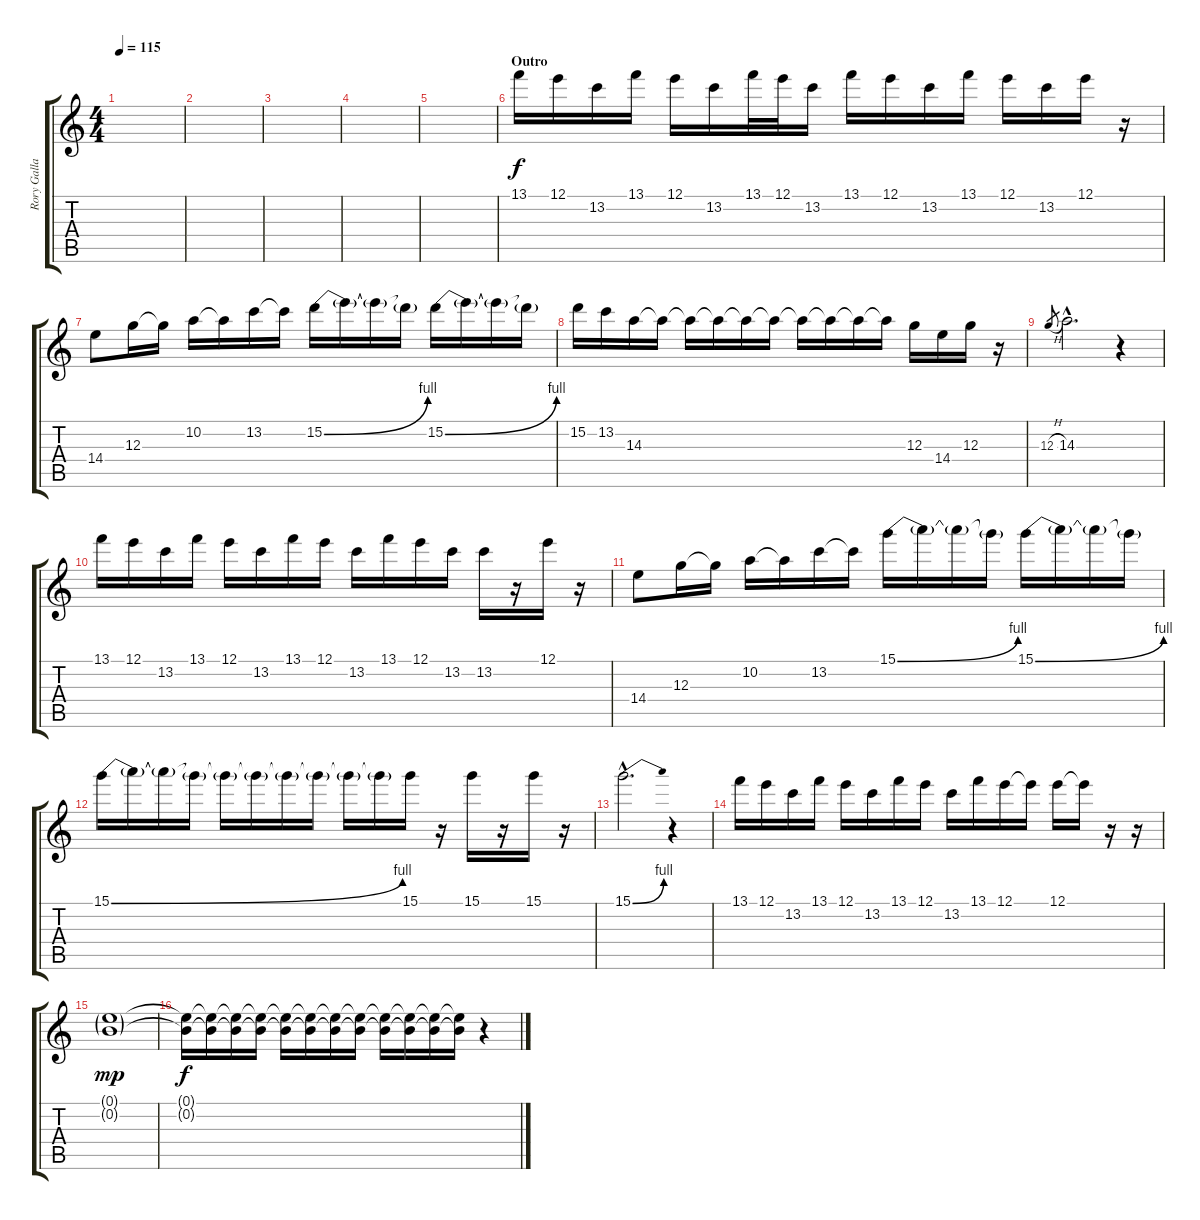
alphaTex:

\track ("Rory Gallagher Lead" "Rory Galla") {instrument overdrivenguitar}
\staff {score tabs}
\tuning (E4 B3 G3 D3 A2 E2) {hide}
\ts (4 4)
\tempo 115
\clef g2
\ks c
|
|
|
|
|
\section ("" "Outro")
13.1.16 12.1.16 13.2.16 13.1.16 12.1.16 13.2.16 13.1.32 12.1.32 13.2.16 13.1.16 12.1.16 13.2.16 13.1.16 12.1.16 13.2.16 12.1.16 r.16 |
14.4.8 12.3.16 12.3{t}.16 10.2.16 10.2{t}.16 13.2.16 13.2{t}.16 15.2{be (bend 0 0 60 4)}.16 15.2{t}.16 15.2{t}.16 15.2{t}.16 15.2{be (bend 0 0 60 4)}.16 15.2{t}.16 15.2{t}.16 15.2{t}.16 |
15.2.16 13.2.16 14.3.16 14.3{t}.16 14.3{t}.16 14.3{t}.16 14.3{t}.16 14.3{t}.16 14.3{t}.16 14.3{t}.16 14.3{t}.16 14.3{t}.16 12.3.16 14.4.16 12.3.16 r.16 |
12.3{h}.8{gr} 14.3{hac}.2{d} r.4 |
13.1.16 12.1.16 13.2.16 13.1.16 12.1.16 13.2.16 13.1.16 12.1.16 13.2.16 13.1.16 12.1.16 13.2.16 13.2.16 r.16 12.1.16 r.16 |
14.4.8 12.3.16 12.3{t}.16 10.2.16 10.2{t}.16 13.2.16 13.2{t}.16 15.1{be (bend 0 0 60 4)}.16 15.1{t}.16 15.1{t}.16 15.1{t}.16 15.1{be (bend 0 0 60 4)}.16 15.1{t}.16 15.1{t}.16 15.1{t}.16 |
15.1{be (bend 0 0 60 4)}.16 15.1{t}.16 15.1{t}.16 15.1{t}.16 15.1{t}.16 15.1{t}.16 15.1{t}.16 15.1{t}.16 15.1{t}.16 15.1{t}.16 15.1.16 r.16 15.1.16 r.16 15.1.16 r.16 |
15.1{be (bend 0 0 60 4) hac}.2{d} r.4 |
13.1.16 12.1.16 13.2.16 13.1.16 12.1.16 13.2.16 13.1.16 12.1.16 13.2.16 13.1.16 12.1.16 12.1{t}.16 12.1.16 12.1{t}.16 r.16 r.16 |
(0.1{g} 0.2{g}).1{dy mp} |
(0.1{t} 0.2{t}).16{dy f volume 14} (0.1{t} 0.2{t}).16 (0.1{t} 0.2{t}).16{volume 12} (0.1{t} 0.2{t}).16 (0.1{t} 0.2{t}).16{volume 10} (0.1{t} 0.2{t}).16 (0.1{t} 0.2{t}).16{volume 8} (0.1{t} 0.2{t}).16 (0.1{t} 0.2{t}).16{volume 6} (0.1{t} 0.2{t}).16 (0.1{t} 0.2{t}).16{volume 4} (0.1{t} 0.2{t}).16 r.4
